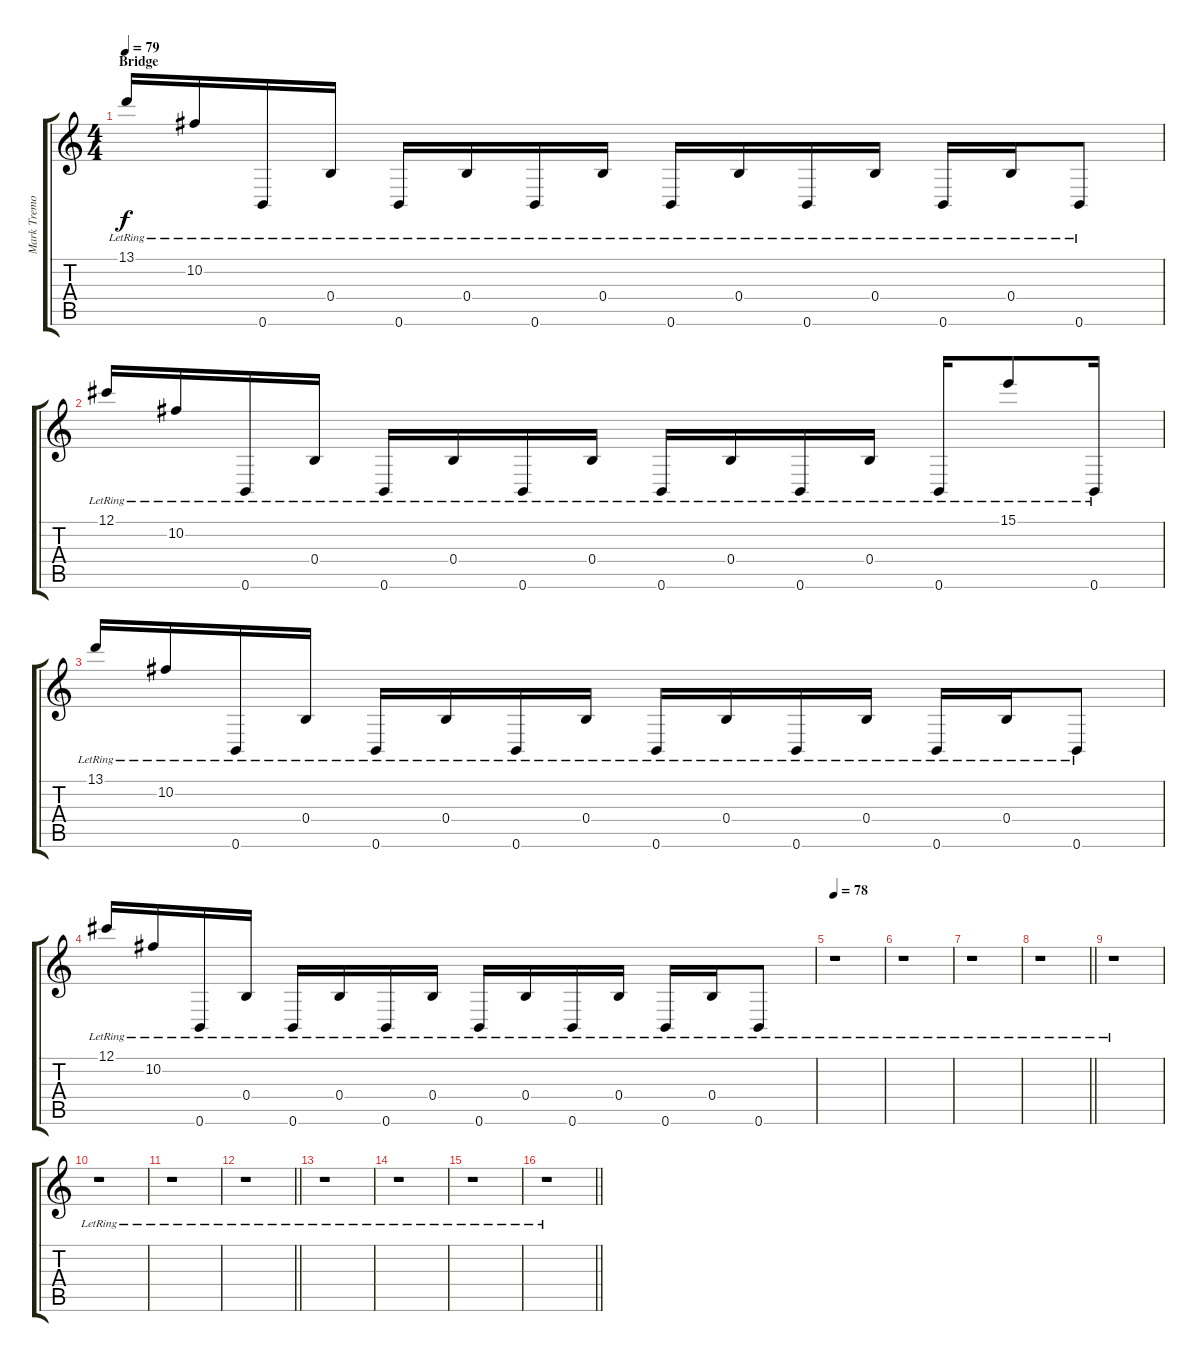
\track ("Mark Tremonti (Rhythm Guitar)" "Mark Tremo") {instrument acousticguitarsteel}
\staff {score tabs}
\tuning (Db4 Ab3 E3 B2 Gb2 B1) {hide}
\ts (4 4)
\section ("" "Bridge")
\tempo 79
\clef g2
\ks c
13.1{lr}.16{dy f} 10.2{lr}.16 0.6{lr}.16 0.4{lr}.16 0.6{lr}.16 0.4{lr}.16 0.6{lr}.16 0.4{lr}.16 0.6{lr}.16 0.4{lr}.16 0.6{lr}.16 0.4{lr}.16 0.6{lr}.16 0.4{lr}.16 0.6{lr}.8 |
12.1{lr}.16 10.2{lr}.16 0.6{lr}.16 0.4{lr}.16 0.6{lr}.16 0.4{lr}.16 0.6{lr}.16 0.4{lr}.16 0.6{lr}.16 0.4{lr}.16 0.6{lr}.16 0.4{lr}.16 0.6{lr}.16 15.1{lr}.8 0.6{lr}.16 |
13.1{lr}.16 10.2{lr}.16 0.6{lr}.16 0.4{lr}.16 0.6{lr}.16 0.4{lr}.16 0.6{lr}.16 0.4{lr}.16 0.6{lr}.16 0.4{lr}.16 0.6{lr}.16 0.4{lr}.16 0.6{lr}.16 0.4{lr}.16 0.6{lr}.8 |
12.1{lr}.16 10.2{lr}.16 0.6{lr}.16 0.4{lr}.16 0.6{lr}.16 0.4{lr}.16 0.6{lr}.16 0.4{lr}.16 0.6{lr}.16 0.4{lr}.16 0.6{lr}.16 0.4{lr}.16 0.6{lr}.16 0.4{lr}.16 0.6{lr}.8 |
\tempo 78
r.1 |
r.1 |
r.1 |
\barLineRight lightlight
r.1 |
r.1 |
r.1 |
r.1 |
\barLineRight lightlight
r.1 |
r.1 |
r.1 |
r.1 |
\barLineRight lightlight
r.1
